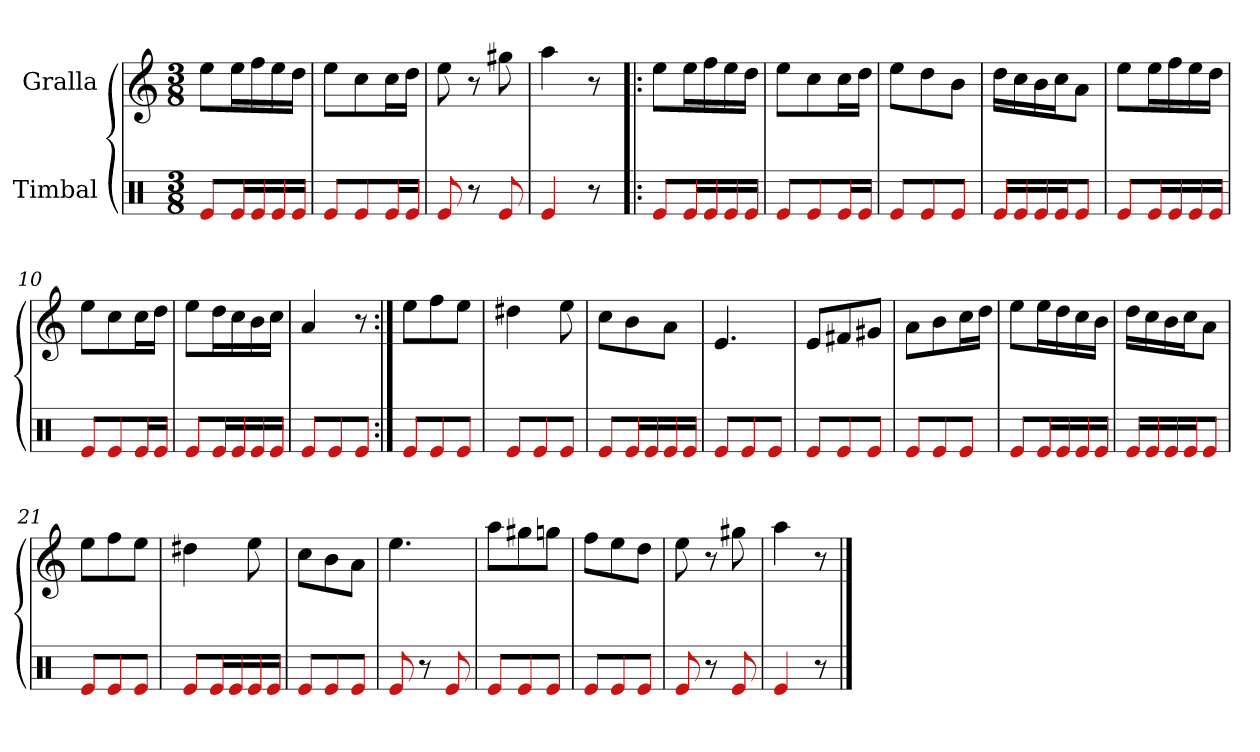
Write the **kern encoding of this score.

**kern	**kern
*part2	*part1
*staff2	*staff1
*I"Timbal	*I"Gralla
*clefX	*clefG2
*k[]	*k[]
*M3/8	*M3/8
=1	=1
8e/L	8ee\L
16e/L	16ee\L
16e/	16ff\
16e/	16ee\
16e/JJ	16dd\JJ
=2	=2
8e/L	8ee\L
8e/	8cc\
16e/L	16cc\L
16e/JJ	16dd\JJ
=3	=3
8e	8ee
8r	8r
8e	8gg#
=4	=4
4e	4aa
8r	8r
=5!|:	=5!|:
8e/L	8ee\L
16e/L	16ee\L
16e/	16ff\
16e/	16ee\
16e/JJ	16dd\JJ
=6	=6
8e/L	8ee\L
8e/	8cc\
16e/L	16cc\L
16e/JJ	16dd\JJ
=7	=7
8e/L	8ee\L
8e/	8dd\
8e/J	8b\J
=8	=8
16e/LL	16dd\LL
16e/	16cc\
16e/	16b\
16e/J	16cc\J
8e/J	8a\J
=9	=9
8e/L	8ee\L
16e/L	16ee\L
16e/	16ff\
16e/	16ee\
16e/JJ	16dd\JJ
=10	=10
8e/L	8ee\L
8e/	8cc\
16e/L	16cc\L
16e/JJ	16dd\JJ
=11	=11
8e/L	8ee\L
16e/L	16dd\L
16e/	16cc\
16e/	16b\
16e/JJ	16cc\JJ
=12	=12
8e/L	4a
8e/	.
8e/J	8r
=13:|!	=13:|!
8e/L	8ee\L
8e/	8ff\
8e/J	8ee\J
=14	=14
8e/L	4dd#
8e/	.
8e/J	8ee
=15	=15
8e/L	8cc\L
16e/L	8b\
16e/	.
16e/	8a\J
16e/JJ	.
=16	=16
8e/L	4.e
8e/	.
8e/J	.
=17	=17
8e/L	8e/L
8e/	8f#/
8e/J	8g#/J
=18	=18
8e/L	8a\L
8e/	8b\
8e/J	16cc\L
.	16dd\JJ
=19	=19
8e/L	8ee\L
16e/L	16ee\L
16e/	16dd\
16e/	16cc\
16e/JJ	16b\JJ
=20	=20
16e/LL	16dd\LL
16e/	16cc\
16e/	16b\
16e/J	16cc\J
8e/J	8a\J
=21	=21
8e/L	8ee\L
8e/	8ff\
8e/J	8ee\J
=22	=22
8e/L	4dd#
16e/L	.
16e/	.
16e/	8ee
16e/JJ	.
=23	=23
8e/L	8cc\L
8e/	8b\
8e/J	8a\J
=24	=24
8e	4.ee
8r	.
8e	.
=25	=25
8e/L	8aa\L
8e/	8gg#\
8e/J	8gg\J
=26	=26
8e/L	8ff\L
8e/	8ee\
8e/J	8dd\J
=27	=27
8e	8ee
8r	8r
8e	8gg#
=28	=28
4e	4aa
8r	8r
==	==
*-	*-
